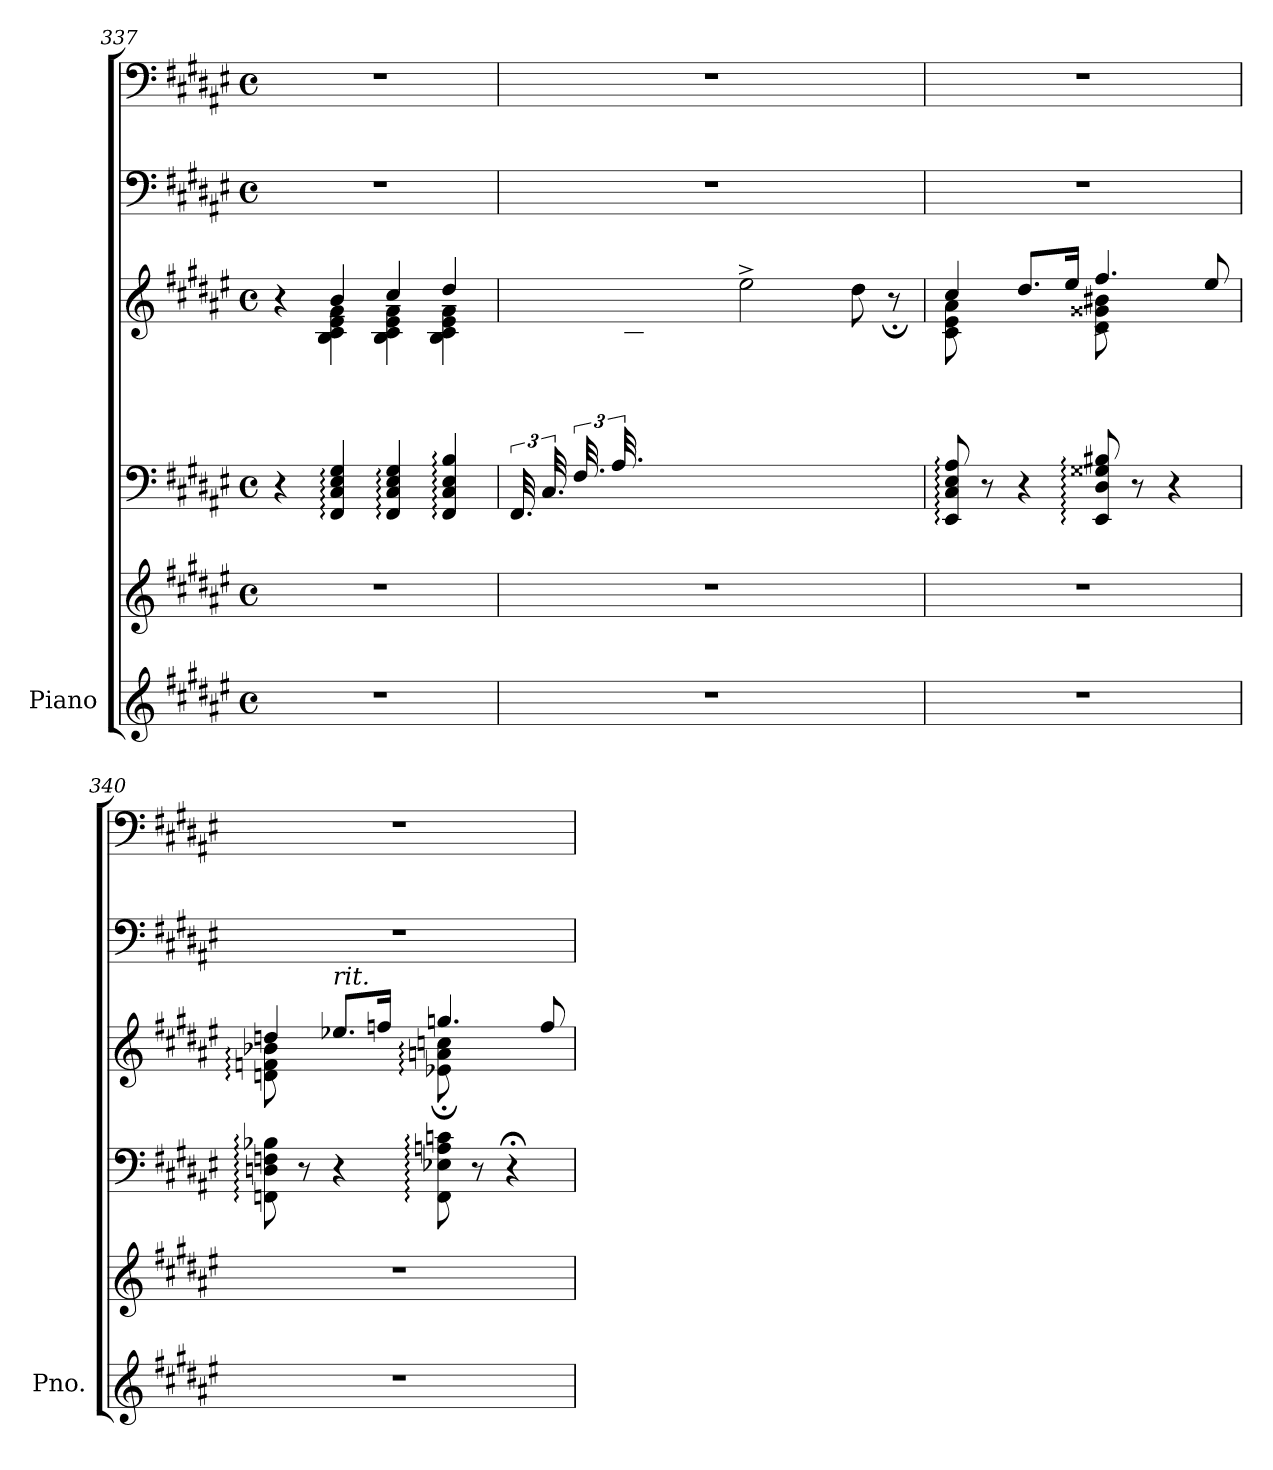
**kern	**kern	**kern	**kern	**kern	**kern
*part1	*part1	*part1	*part1	*part1	*part1
*staff6	*staff5	*staff4	*staff3	*staff2	*staff1
*I"Piano	*	*	*	*	*
*I'Pno.	*	*	*	*	*
!!LO:LB:g=z
*clefG2	*clefG2	*clefF4	*clefG2	*clefF4	*clefF4
*k[f#c#g#d#a#e#]	*k[f#c#g#d#a#e#]	*k[f#c#g#d#a#e#]	*k[f#c#g#d#a#e#]	*k[f#c#g#d#a#e#]	*k[f#c#g#d#a#e#]
*M4/4	*M4/4	*M4/4	*M4/4	*M4/4	*M4/4
*met(c)	*met(c)	*met(c)	*met(c)	*met(c)	*met(c)
=337	=337	=337	=337	=337	=337
*	*	*	*^	*	*
1r	1r	4r	4ryy	4r	1r	1r
.	.	4FF#/: 4C#/: 4E#/: 4G#/:	4B\ 4c#\ 4e#\ 4g#\	4b~/	.	.
.	.	4FF#/: 4C#/: 4E#/: 4G#/:	4B\ 4c#\ 4e#\ 4g#\	4cc#~/	.	.
.	.	4FF#/: 4C#/: 4E#/: 4B/:	4B\ 4c#\ 4e#\ 4g#\	4dd#~/	.	.
=338	=338	=338	=338	=338	=338	=338
*	*	*	*	*	*	*MM30
1r	1r	48.FF#/LL	8ryy	4ryy	1r	1r
.	.	48.C#/	.	.	.	.
.	.	48.F#/	.	.	.	.
.	.	48.A#/	.	.	.	.
.	.	8ryy	48.c#\	.	.	.
.	.	.	48.f#\	.	.	.
.	.	.	48.a#\JJ	.	.	.
.	.	.	48.a#/	.	.	.
.	.	4ryy	2.ryy	2ee#^\	.	.
.	.	2ryy	.	.	.	.
.	.	.	.	8dd#\	.	.
.	.	.	.	8r;<	.	.
=339	=339	=339	=339	=339	=339	=339
*	*	*	*	*	*	*MM45
1r	1r	8EE#/: 8C#/: 8E#/: 8A#/:	8c#\ 8e#\ 8a#\	4cc#/	1r	1r
.	.	8r	8ryy	.	.	.
.	.	4r	4ryy	8.dd#/L	.	.
.	.	.	.	16ee#/Jk	.	.
.	.	8EE#/: 8D#/: 8G##X/: 8B#X/:	8d#\ 8g##X\ 8b#X\	4.ff#^/	.	.
.	.	8r	8ryy	.	.	.
.	.	4r	4ryy	.	.	.
.	.	.	.	8ee#/	.	.
=340	=340	=340	=340	=340	=340	=340
*	*	*	*	*	*	*MM35
1r	1r	8FFn\: 8Dn\: 8Fn\: 8B-X\:	8dn\: 8fn\: 8b-X\:	4ddn/	1r	1r
.	.	8r	8ryy	.	.	.
!	!	!	!LO:TX:a:i:t=rit.	!	!	!
.	.	4r	4ryy	8.ee-X/L	.	.
.	.	.	.	16ffn/Jk	.	.
.	.	8FF\: 8E-X\: 8An\: 8cn\:	8e-X\: 8an\: 8ccn\:	4.ggn;</	.	.
.	.	8r	8ryy	.	.	.
.	.	4r;<	4ryy	.	.	.
.	.	.	.	8ff/	.	.
*	*	*	*v	*v	*	*
=	=	=	=	=	=
*-	*-	*-	*-	*-	*-
